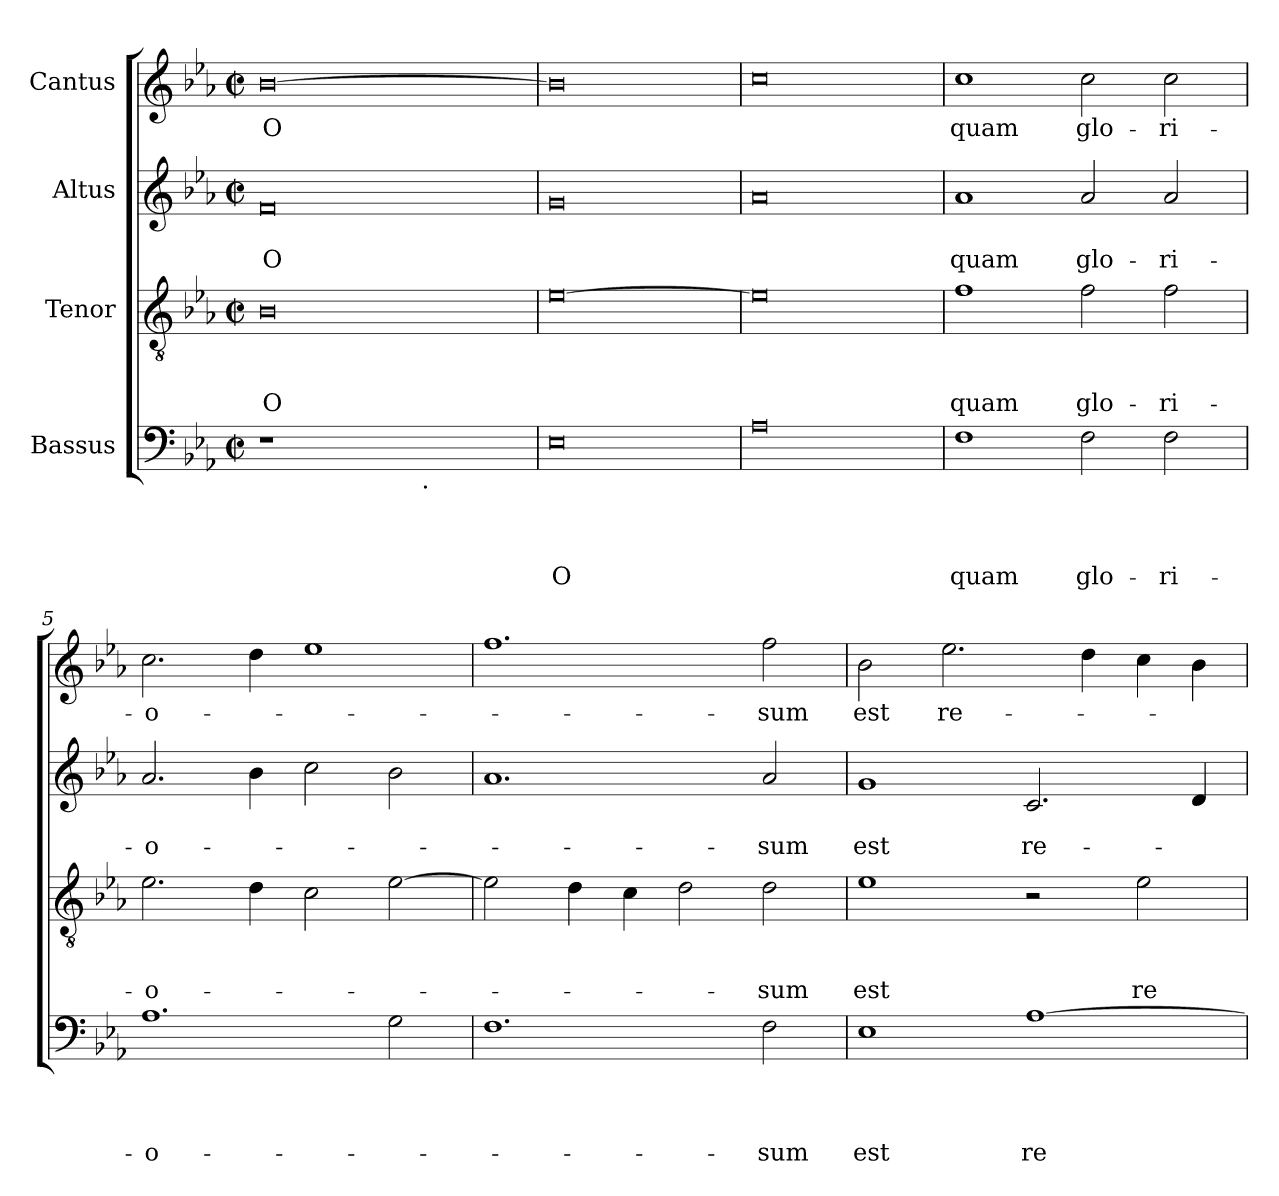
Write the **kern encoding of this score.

**kern	**text	**text	**text	**text	**kern	**text	**text	**text	**kern	**text	**text	**kern	**text
*part4	*part4	*part4	*part4	*part4	*part3	*part3	*part3	*part3	*part2	*part2	*part2	*part1	*part1
*staff4	*staff4	*staff4	*staff4	*staff4	*staff3	*staff3	*staff3	*staff3	*staff2	*staff2	*staff2	*staff1	*staff1
*I"Bassus	*	*	*	*	*I"Tenor	*	*	*	*I"Altus	*	*	*I"Cantus	*
*clefF4	*	*	*	*	*clefGv2	*	*	*	*clefG2	*	*	*clefG2	*
*k[b-e-a-]	*	*	*	*	*k[b-e-a-]	*	*	*	*k[b-e-a-]	*	*	*k[b-e-a-]	*
*E-:	*	*	*	*	*E-:	*	*	*	*E-:	*	*	*E-:	*
*M2/2	*	*	*	*	*M2/2	*	*	*	*M2/2	*	*	*M2/2	*
*met(c|)	*	*	*	*	*met(c|)	*	*	*	*met(c|)	*	*	*met(c|)	*
=1	=1	=1	=1	=1	=1	=1	=1	=1	=1	=1	=1	=1	=1
!	!	!	!	!	!	!	!	!LO:LY:b	!	!	!LO:LY:b	!	!LO:LY:b
1r	.	.	.	.	0B-	.	.	O	0f	.	O	[>0b-	O
8ryy	.	.	.	.	.	.	.	.	.	.	.	.	.
!LO:TX:b:t=.	!	!	!	!	!	!	!	!	!	!	!	!	!
2..ryy	.	.	.	.	.	.	.	.	.	.	.	.	.
=2	=2	=2	=2	=2	=2	=2	=2	=2	=2	=2	=2	=2	=2
!	!	!	!	!LO:LY:b	!	!	!	!	!	!	!	!	!
0E-	.	.	.	O	[>0e-	.	.	.	0g	.	.	0b-]	.
=3	=3	=3	=3	=3	=3	=3	=3	=3	=3	=3	=3	=3	=3
0A-	.	.	.	.	0e-]	.	.	.	0a-	.	.	0cc	.
=4	=4	=4	=4	=4	=4	=4	=4	=4	=4	=4	=4	=4	=4
!	!	!	!	!LO:LY:b	!	!	!	!LO:LY:b	!	!	!LO:LY:b	!	!LO:LY:b
1F	.	.	.	quam	1f	.	.	quam	1a-	.	quam	1cc	quam
!	!	!	!	!LO:LY:b	!	!	!	!LO:LY:b	!	!	!LO:LY:b	!	!LO:LY:b
2F\	.	.	.	glo-	2f\	.	.	glo-	2a-/	.	glo-	2cc\	glo-
!	!	!	!	!LO:LY:b	!	!	!	!LO:LY:b	!	!	!LO:LY:b	!	!LO:LY:b
2F\	.	.	.	-ri-	2f\	.	.	-ri-	2a-/	.	-ri-	2cc\	-ri-
=5	=5	=5	=5	=5	=5	=5	=5	=5	=5	=5	=5	=5	=5
!	!	!	!	!LO:LY:b	!	!	!	!LO:LY:b	!	!	!LO:LY:b	!	!LO:LY:b
1.A-	.	.	.	-o-	2.e-\	.	.	-o-	2.a-/	.	-o-	2.cc\	-o-
.	.	.	.	.	4d\	.	.	.	4b-\	.	.	4dd\	.
.	.	.	.	.	2c\	.	.	.	2cc\	.	.	1ee-	.
2G\	.	.	.	.	[<2e-\	.	.	.	2b-\	.	.	.	.
!!LO:LB:g=z
=6	=6	=6	=6	=6	=6	=6	=6	=6	=6	=6	=6	=6	=6
1.F	.	.	.	.	2e-\]	.	.	.	1.a-	.	.	1.ff	.
.	.	.	.	.	4d\	.	.	.	.	.	.	.	.
.	.	.	.	.	4c\	.	.	.	.	.	.	.	.
.	.	.	.	.	2d\	.	.	.	.	.	.	.	.
!	!	!	!	!LO:LY:b	!	!	!	!LO:LY:b	!	!	!LO:LY:b	!	!LO:LY:b
2F\	.	.	.	-sum	2d\	.	.	-sum	2a-/	.	-sum	2ff\	-sum
=7	=7	=7	=7	=7	=7	=7	=7	=7	=7	=7	=7	=7	=7
!	!	!	!	!LO:LY:b	!	!	!	!LO:LY:b	!	!	!LO:LY:b	!	!LO:LY:b
1E-	.	.	.	est	1e-	.	.	est	1g	.	est	2b-\	est
!	!	!	!	!	!	!	!	!	!	!	!	!	!LO:LY:b
.	.	.	.	.	.	.	.	.	.	.	.	2.ee-\	re-
!	!	!	!	!LO:LY:b	!	!	!	!	!	!	!LO:LY:b	!	!
[>1A-	.	.	.	re-	2r	.	.	.	2.c/	.	re-	.	.
.	.	.	.	.	.	.	.	.	.	.	.	4dd\	.
!	!	!	!	!	!	!	!	!LO:LY:b	!	!	!	!	!
.	.	.	.	.	2e-\	.	.	re-	.	.	.	4cc\	.
.	.	.	.	.	.	.	.	.	4d/	.	.	4b-\	.
=	=	=	=	=	=	=	=	=	=	=	=	=	=
*-	*-	*-	*-	*-	*-	*-	*-	*-	*-	*-	*-	*-	*-
